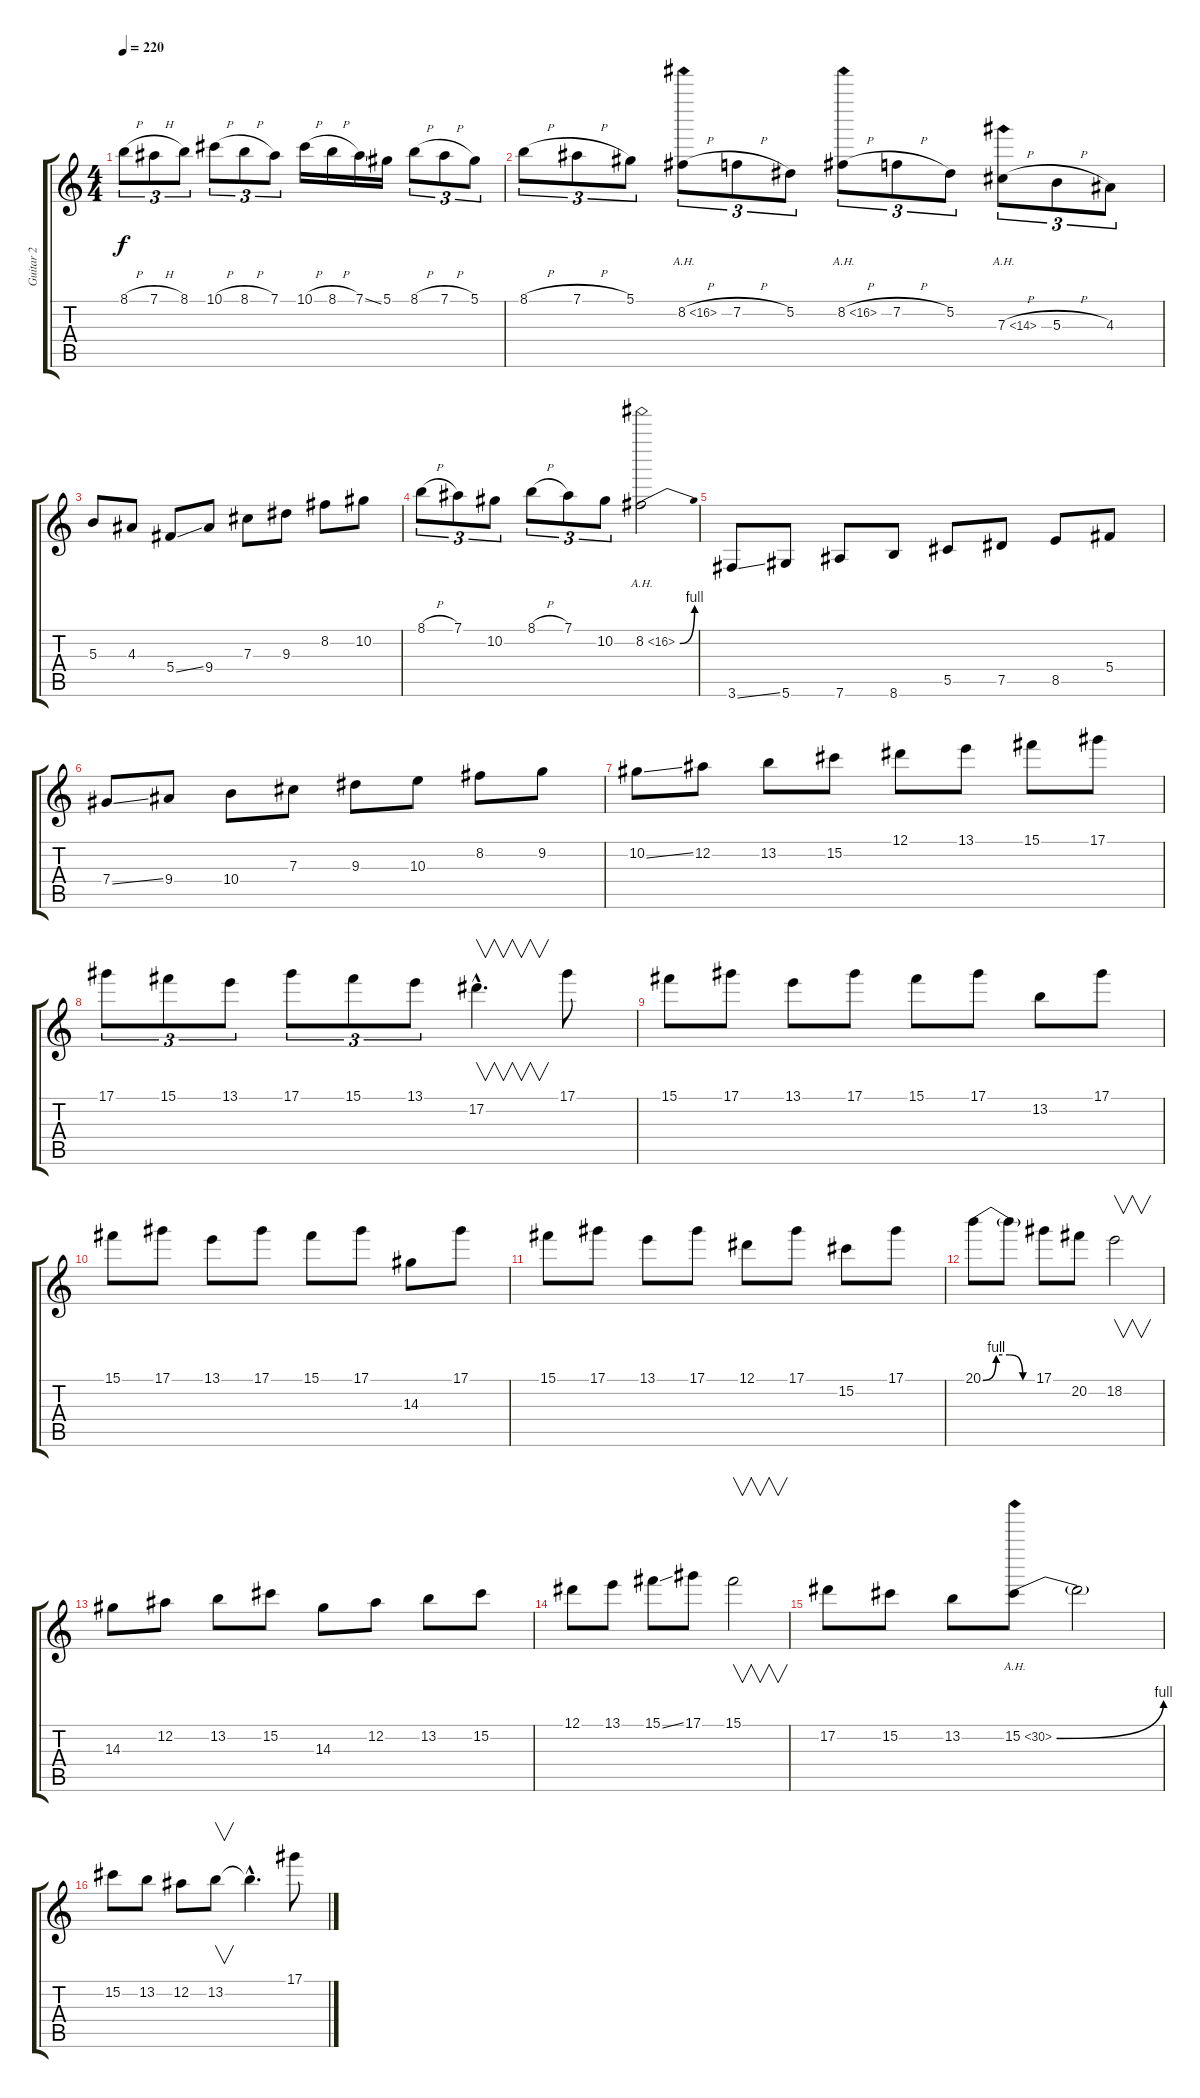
\track ("Guitar 2" "Guitar 2") {instrument distortionguitar}
\staff {score tabs}
\tuning (Eb4 Bb3 Gb3 Db3 Ab2 Eb2) {hide}
\ts (4 4)
\tempo 220
\clef g2
\ks c
8.1{h}.8{tu (3 2) dy f} 7.1{h}.8{tu (3 2)} 8.1.8{tu (3 2)} 10.1{h}.8{tu (3 2)} 8.1{h}.8{tu (3 2)} 7.1.8{tu (3 2)} 10.1{h}.16 8.1{h}.16 7.1{ss}.16 5.1.16 8.1{h}.8{tu (3 2)} 7.1{h}.8{tu (3 2)} 5.1.8{tu (3 2)} |
8.1{h}.8{tu (3 2)} 7.1{h}.8{tu (3 2)} 5.1.8{tu (3 2)} 8.2{ah 8 h}.8{tu (3 2)} 7.2{h}.8{tu (3 2)} 5.2.8{tu (3 2)} 8.2{ah 8 h}.8{tu (3 2)} 7.2{h}.8{tu (3 2)} 5.2.8{tu (3 2)} 7.3{ah 7 h}.8{tu (3 2)} 5.3{h}.8{tu (3 2)} 4.3.8{tu (3 2)} |
5.3.8 4.3.8 5.4{ss}.8 9.4.8 7.3.8 9.3.8 8.2.8 10.2.8 |
8.1{h}.8{tu (3 2)} 7.1.8{tu (3 2)} 10.2.8{tu (3 2)} 8.1{h}.8{tu (3 2)} 7.1.8{tu (3 2)} 10.2.8{tu (3 2)} 8.2{be (bend 0 0 60 4) ah 8}.2 |
3.6{ss}.8 5.6.8 7.6.8 8.6.8 5.5.8 7.5.8 8.5.8 5.4.8 |
7.4{ss}.8 9.4.8 10.4.8 7.3.8 9.3.8 10.3.8 8.2.8 9.2.8 |
10.2{ss}.8 12.2.8 13.2.8 15.2.8 12.1.8 13.1.8 15.1.8 17.1.8 |
17.1.8{tu (3 2)} 15.1.8{tu (3 2)} 13.1.8{tu (3 2)} 17.1.8{tu (3 2)} 15.1.8{tu (3 2)} 13.1.8{tu (3 2)} 17.2{hac}.4{v d} 17.1.8 |
15.1.8 17.1.8 13.1.8 17.1.8 15.1.8 17.1.8 13.2.8 17.1.8 |
15.1.8 17.1.8 13.1.8 17.1.8 15.1.8 17.1.8 14.3.8 17.1.8 |
15.1.8 17.1.8 13.1.8 17.1.8 12.1.8 17.1.8 15.2.8 17.1.8 |
20.1{be (custom 0 0 15 4 30 4 45 0 60 0)}.8 20.1{t}.8 17.1.8 20.2.8 18.2.2{v} |
14.3.8 12.2.8 13.2.8 15.2.8 14.3.8 12.2.8 13.2.8 15.2.8 |
12.1.8 13.1.8 15.1{ss}.8 17.1.8 15.1.2{v} |
17.2.8 15.2.8 13.2.8 15.2{be (bend 0 0 60 4) ah 15}.8 15.2{t}.2 |
15.2.8 13.2.8 12.2.8 13.2.8{v} 13.2{hac t}.4{d} 17.1.8
